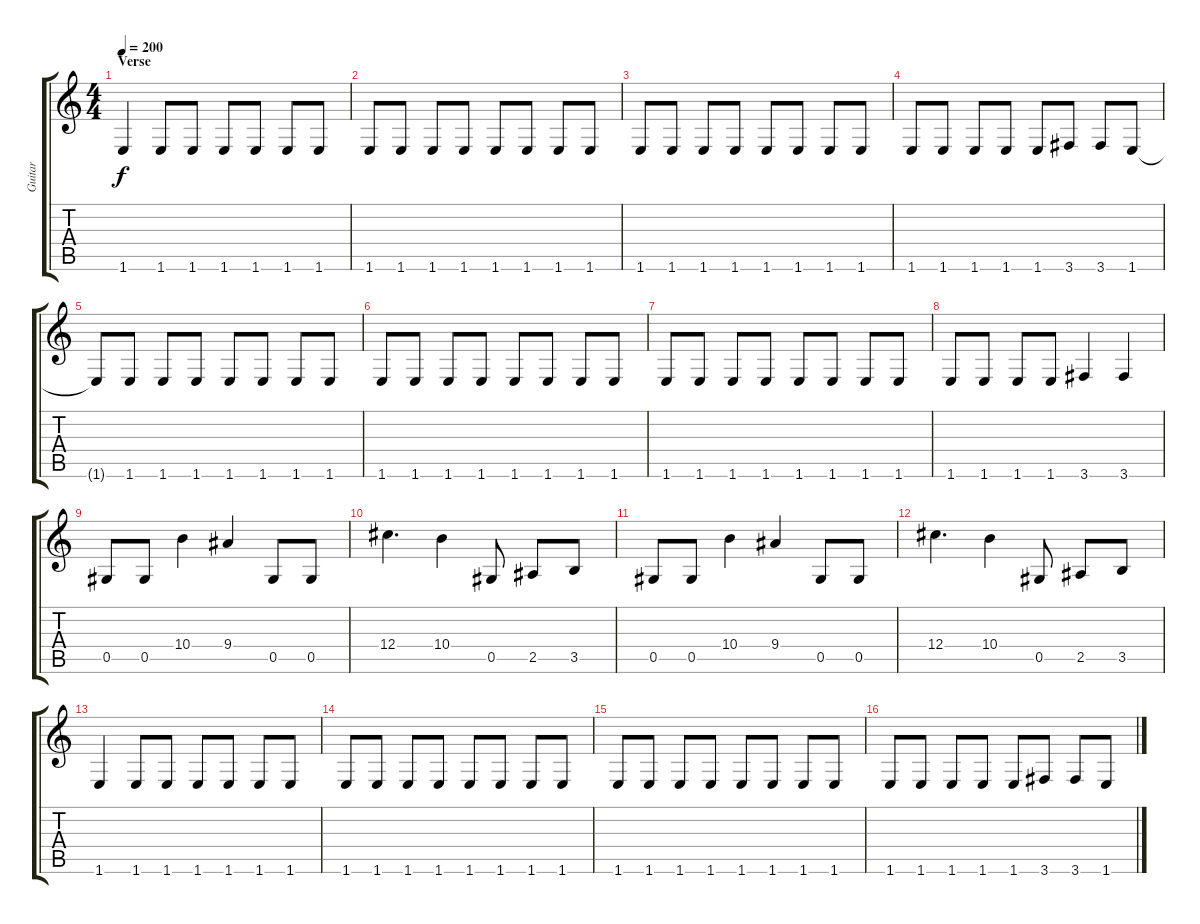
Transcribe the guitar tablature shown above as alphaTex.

\track ("Guitar" "Guitar") {instrument distortionguitar}
\staff {score tabs}
\tuning (Eb4 Bb3 Gb3 Db3 Ab2 Eb2) {hide}
\ts (4 4)
\section ("" "Verse")
\tempo 200
\clef g2
\ks c
1.6.4{dy f} 1.6.8 1.6.8 1.6.8 1.6.8 1.6.8 1.6.8 |
1.6.8 1.6.8 1.6.8 1.6.8 1.6.8 1.6.8 1.6.8 1.6.8 |
1.6.8 1.6.8 1.6.8 1.6.8 1.6.8 1.6.8 1.6.8 1.6.8 |
1.6.8 1.6.8 1.6.8 1.6.8 1.6.8 3.6.8 3.6.8 1.6.8 |
1.6{t}.8 1.6.8 1.6.8 1.6.8 1.6.8 1.6.8 1.6.8 1.6.8 |
1.6.8 1.6.8 1.6.8 1.6.8 1.6.8 1.6.8 1.6.8 1.6.8 |
1.6.8 1.6.8 1.6.8 1.6.8 1.6.8 1.6.8 1.6.8 1.6.8 |
1.6.8 1.6.8 1.6.8 1.6.8 3.6.4 3.6.4 |
0.5.8 0.5.8 10.4.4 9.4.4 0.5.8 0.5.8 |
12.4.4{d} 10.4.4 0.5.8 2.5.8 3.5.8 |
0.5.8 0.5.8 10.4.4 9.4.4 0.5.8 0.5.8 |
12.4.4{d} 10.4.4 0.5.8 2.5.8 3.5.8 |
1.6.4 1.6.8 1.6.8 1.6.8 1.6.8 1.6.8 1.6.8 |
1.6.8 1.6.8 1.6.8 1.6.8 1.6.8 1.6.8 1.6.8 1.6.8 |
1.6.8 1.6.8 1.6.8 1.6.8 1.6.8 1.6.8 1.6.8 1.6.8 |
1.6.8 1.6.8 1.6.8 1.6.8 1.6.8 3.6.8 3.6.8 1.6.8
